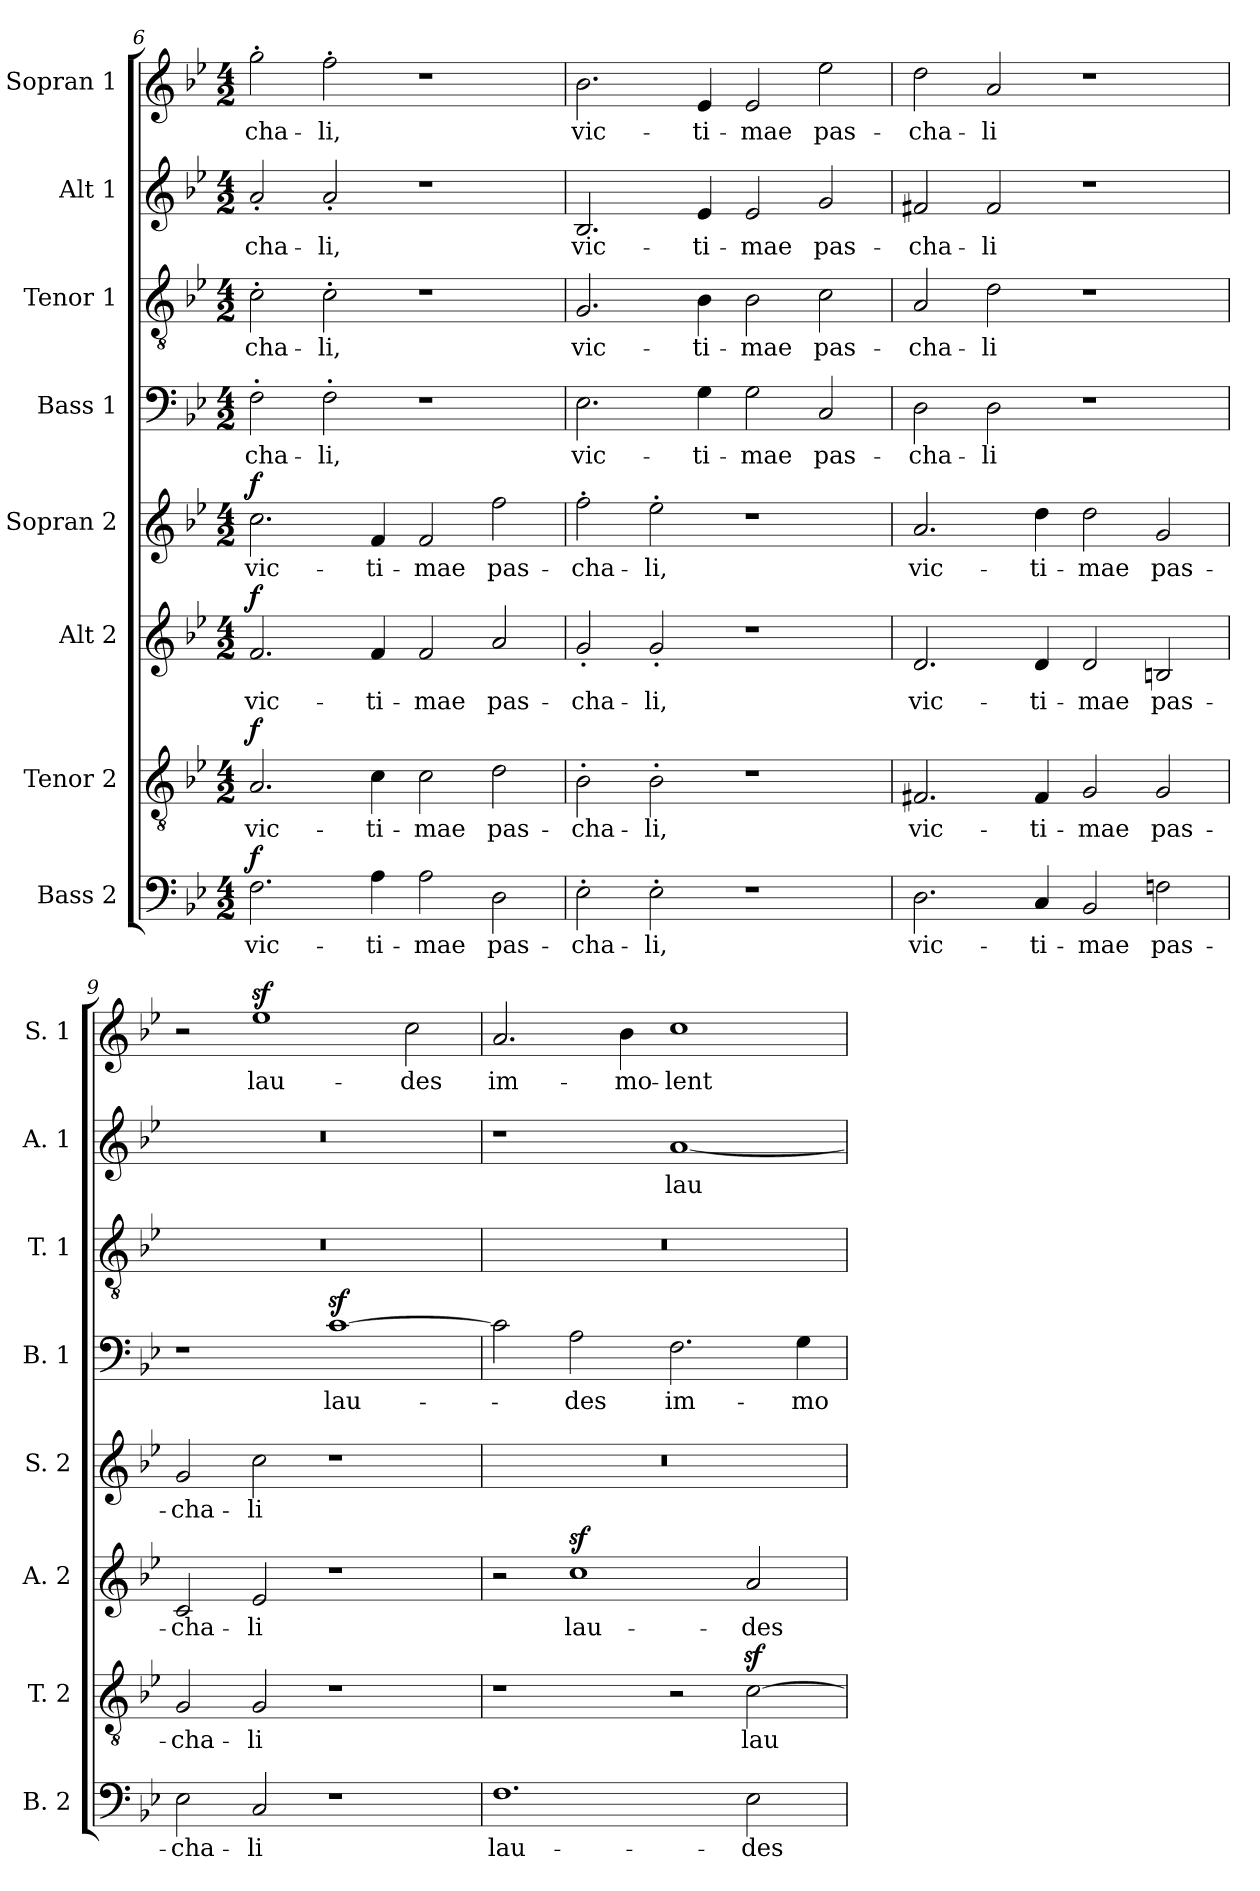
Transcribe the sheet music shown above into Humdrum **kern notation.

**kern	**text	**dynam	**kern	**text	**dynam	**kern	**text	**dynam	**kern	**text	**dynam	**kern	**text	**kern	**text	**kern	**text	**kern	**text
*part8	*part8	*part8	*part7	*part7	*part7	*part6	*part6	*part6	*part5	*part5	*part5	*part4	*part4	*part3	*part3	*part2	*part2	*part1	*part1
*staff8	*staff8	*staff8	*staff7	*staff7	*staff7	*staff6	*staff6	*staff6	*staff5	*staff5	*staff5	*staff4	*staff4	*staff3	*staff3	*staff2	*staff2	*staff1	*staff1
*I"Bass 2	*	*	*I"Tenor 2	*	*	*I"Alt 2	*	*	*I"Sopran 2	*	*	*I"Bass 1	*	*I"Tenor 1	*	*I"Alt 1	*	*I"Sopran 1	*
*I'B. 2	*	*	*I'T. 2	*	*	*I'A. 2	*	*	*I'S. 2	*	*	*I'B. 1	*	*I'T. 1	*	*I'A. 1	*	*I'S. 1	*
*clefF4	*	*	*clefGv2	*	*	*clefG2	*	*	*clefG2	*	*	*clefF4	*	*clefGv2	*	*clefG2	*	*clefG2	*
*k[b-e-]	*	*	*k[b-e-]	*	*	*k[b-e-]	*	*	*k[b-e-]	*	*	*k[b-e-]	*	*k[b-e-]	*	*k[b-e-]	*	*k[b-e-]	*
*B-:	*	*	*B-:	*	*	*B-:	*	*	*B-:	*	*	*B-:	*	*B-:	*	*B-:	*	*B-:	*
*M4/2	*	*	*M4/2	*	*	*M4/2	*	*	*M4/2	*	*	*M4/2	*	*M4/2	*	*M4/2	*	*M4/2	*
=6	=6	=6	=6	=6	=6	=6	=6	=6	=6	=6	=6	=6	=6	=6	=6	=6	=6	=6	=6
!	!LO:LY:b	!LO:DY:a	!	!LO:LY:b	!LO:DY:a	!	!LO:LY:b	!LO:DY:a	!	!LO:LY:b	!LO:DY:a	!	!LO:LY:b	!	!LO:LY:b	!	!LO:LY:b	!	!LO:LY:b
2.F\	vic-	f	2.A/	vic-	f	2.f/	vic-	f	2.cc\	vic-	f	2F'>\	-cha-	2c'>\	-cha-	2a'</	-cha-	2gg'>\	-cha-
!	!	!	!	!	!	!	!	!	!	!	!	!	!LO:LY:b	!	!LO:LY:b	!	!LO:LY:b	!	!LO:LY:b
.	.	.	.	.	.	.	.	.	.	.	.	2F'>\	-li,	2c'>\	-li,	2a'</	-li,	2ff'>\	-li,
!	!LO:LY:b	!	!	!LO:LY:b	!	!	!LO:LY:b	!	!	!LO:LY:b	!	!	!	!	!	!	!	!	!
4A\	-ti-	.	4c\	-ti-	.	4f/	-ti-	.	4f/	-ti-	.	.	.	.	.	.	.	.	.
!	!LO:LY:b	!	!	!LO:LY:b	!	!	!LO:LY:b	!	!	!LO:LY:b	!	!	!	!	!	!	!	!	!
2A\	-mae	.	2c\	-mae	.	2f/	-mae	.	2f/	-mae	.	1r	.	1r	.	1r	.	1r	.
!	!LO:LY:b	!	!	!LO:LY:b	!	!	!LO:LY:b	!	!	!LO:LY:b	!	!	!	!	!	!	!	!	!
2D\	pas-	.	2d\	pas-	.	2a/	pas-	.	2ff\	pas-	.	.	.	.	.	.	.	.	.
!!LO:LB:g=z
=7	=7	=7	=7	=7	=7	=7	=7	=7	=7	=7	=7	=7	=7	=7	=7	=7	=7	=7	=7
!	!LO:LY:b	!	!	!LO:LY:b	!	!	!LO:LY:b	!	!	!LO:LY:b	!	!	!LO:LY:b	!	!LO:LY:b	!	!LO:LY:b	!	!LO:LY:b
2E-'>\	-cha-	.	2B-'>\	-cha-	.	2g'</	-cha-	.	2ff'>\	-cha-	.	2.E-\	vic-	2.G/	vic-	2.B-/	vic-	2.b-\	vic-
!	!LO:LY:b	!	!	!LO:LY:b	!	!	!LO:LY:b	!	!	!LO:LY:b	!	!	!	!	!	!	!	!	!
2E-'>\	-li,	.	2B-'>\	-li,	.	2g'</	-li,	.	2ee-'>\	-li,	.	.	.	.	.	.	.	.	.
!	!	!	!	!	!	!	!	!	!	!	!	!	!LO:LY:b	!	!LO:LY:b	!	!LO:LY:b	!	!LO:LY:b
.	.	.	.	.	.	.	.	.	.	.	.	4G\	-ti-	4B-\	-ti-	4e-/	-ti-	4e-/	-ti-
!	!	!	!	!	!	!	!	!	!	!	!	!	!LO:LY:b	!	!LO:LY:b	!	!LO:LY:b	!	!LO:LY:b
1r	.	.	1r	.	.	1r	.	.	1r	.	.	2G\	-mae	2B-\	-mae	2e-/	-mae	2e-/	-mae
!	!	!	!	!	!	!	!	!	!	!	!	!	!LO:LY:b	!	!LO:LY:b	!	!LO:LY:b	!	!LO:LY:b
.	.	.	.	.	.	.	.	.	.	.	.	2C/	pas-	2c\	pas-	2g/	pas-	2ee-\	pas-
=8	=8	=8	=8	=8	=8	=8	=8	=8	=8	=8	=8	=8	=8	=8	=8	=8	=8	=8	=8
!	!LO:LY:b	!	!	!LO:LY:b	!	!	!LO:LY:b	!	!	!LO:LY:b	!	!	!LO:LY:b	!	!LO:LY:b	!	!LO:LY:b	!	!LO:LY:b
2.D\	vic-	.	2.F#X/	vic-	.	2.d/	vic-	.	2.a/	vic-	.	2D\	-cha-	2A/	-cha-	2f#X/	-cha-	2dd\	-cha-
!	!	!	!	!	!	!	!	!	!	!	!	!	!LO:LY:b	!	!LO:LY:b	!	!LO:LY:b	!	!LO:LY:b
.	.	.	.	.	.	.	.	.	.	.	.	2D\	-li	2d\	-li	2f#/	-li	2a/	-li
!	!LO:LY:b	!	!	!LO:LY:b	!	!	!LO:LY:b	!	!	!LO:LY:b	!	!	!	!	!	!	!	!	!
4C/	-ti-	.	4F#/	-ti-	.	4d/	-ti-	.	4dd\	-ti-	.	.	.	.	.	.	.	.	.
!	!LO:LY:b	!	!	!LO:LY:b	!	!	!LO:LY:b	!	!	!LO:LY:b	!	!	!	!	!	!	!	!	!
2BB-/	-mae	.	2G/	-mae	.	2d/	-mae	.	2dd\	-mae	.	1r	.	1r	.	1r	.	1r	.
!	!LO:LY:b	!	!	!LO:LY:b	!	!	!LO:LY:b	!	!	!LO:LY:b	!	!	!	!	!	!	!	!	!
2Fn\	pas-	.	2G/	pas-	.	2Bn/	pas-	.	2g/	pas-	.	.	.	.	.	.	.	.	.
=9	=9	=9	=9	=9	=9	=9	=9	=9	=9	=9	=9	=9	=9	=9	=9	=9	=9	=9	=9
!	!LO:LY:b	!	!	!LO:LY:b	!	!	!LO:LY:b	!	!	!LO:LY:b	!	!	!	!	!	!	!	!	!
2E-\	-cha-	.	2G/	-cha-	.	2c/	-cha-	.	2g/	-cha-	.	1r	.	0r	.	0r	.	2r	.
!	!LO:LY:b	!	!	!LO:LY:b	!	!	!LO:LY:b	!	!	!LO:LY:b	!	!	!	!	!	!	!	!	!LO:LY:b
2C/	-li	.	2G/	-li	.	2e-/	-li	.	2cc\	-li	.	.	.	.	.	.	.	1ee-z>	lau-
!	!	!	!	!	!	!	!	!	!	!	!	!	!LO:LY:b	!	!	!	!	!	!
1r	.	.	1r	.	.	1r	.	.	1r	.	.	[1cz>	lau-	.	.	.	.	.	.
!	!	!	!	!	!	!	!	!	!	!	!	!	!	!	!	!	!	!	!LO:LY:b
.	.	.	.	.	.	.	.	.	.	.	.	.	.	.	.	.	.	2cc\	-des
=10	=10	=10	=10	=10	=10	=10	=10	=10	=10	=10	=10	=10	=10	=10	=10	=10	=10	=10	=10
!	!LO:LY:b	!	!	!	!	!	!	!	!	!	!	!	!	!	!	!	!	!	!LO:LY:b
1.F	lau-	.	1r	.	.	2r	.	.	0r	.	.	2c\]	.	0r	.	1r	.	2.a/	im-
!	!	!	!	!	!	!	!LO:LY:b	!	!	!	!	!	!LO:LY:b	!	!	!	!	!	!
.	.	.	.	.	.	1ccz>	lau-	.	.	.	.	2A\	-des	.	.	.	.	.	.
!	!	!	!	!	!	!	!	!	!	!	!	!	!	!	!	!	!	!	!LO:LY:b
.	.	.	.	.	.	.	.	.	.	.	.	.	.	.	.	.	.	4b-\	-mo-
!	!	!	!	!	!	!	!	!	!	!	!	!	!LO:LY:b	!	!	!	!LO:LY:b	!	!LO:LY:b
.	.	.	2r	.	.	.	.	.	.	.	.	2.F\	im-	.	.	[1a	lau-	1cc	-lent
!	!LO:LY:b	!	!	!LO:LY:b	!	!	!LO:LY:b	!	!	!	!	!	!	!	!	!	!	!	!
2E-\	-des	.	[2cz>\	lau-	.	2a/	-des	.	.	.	.	.	.	.	.	.	.	.	.
!	!	!	!	!	!	!	!	!	!	!	!	!	!LO:LY:b	!	!	!	!	!	!
.	.	.	.	.	.	.	.	.	.	.	.	4G\	-mo-	.	.	.	.	.	.
=	=	=	=	=	=	=	=	=	=	=	=	=	=	=	=	=	=	=	=
*-	*-	*-	*-	*-	*-	*-	*-	*-	*-	*-	*-	*-	*-	*-	*-	*-	*-	*-	*-
